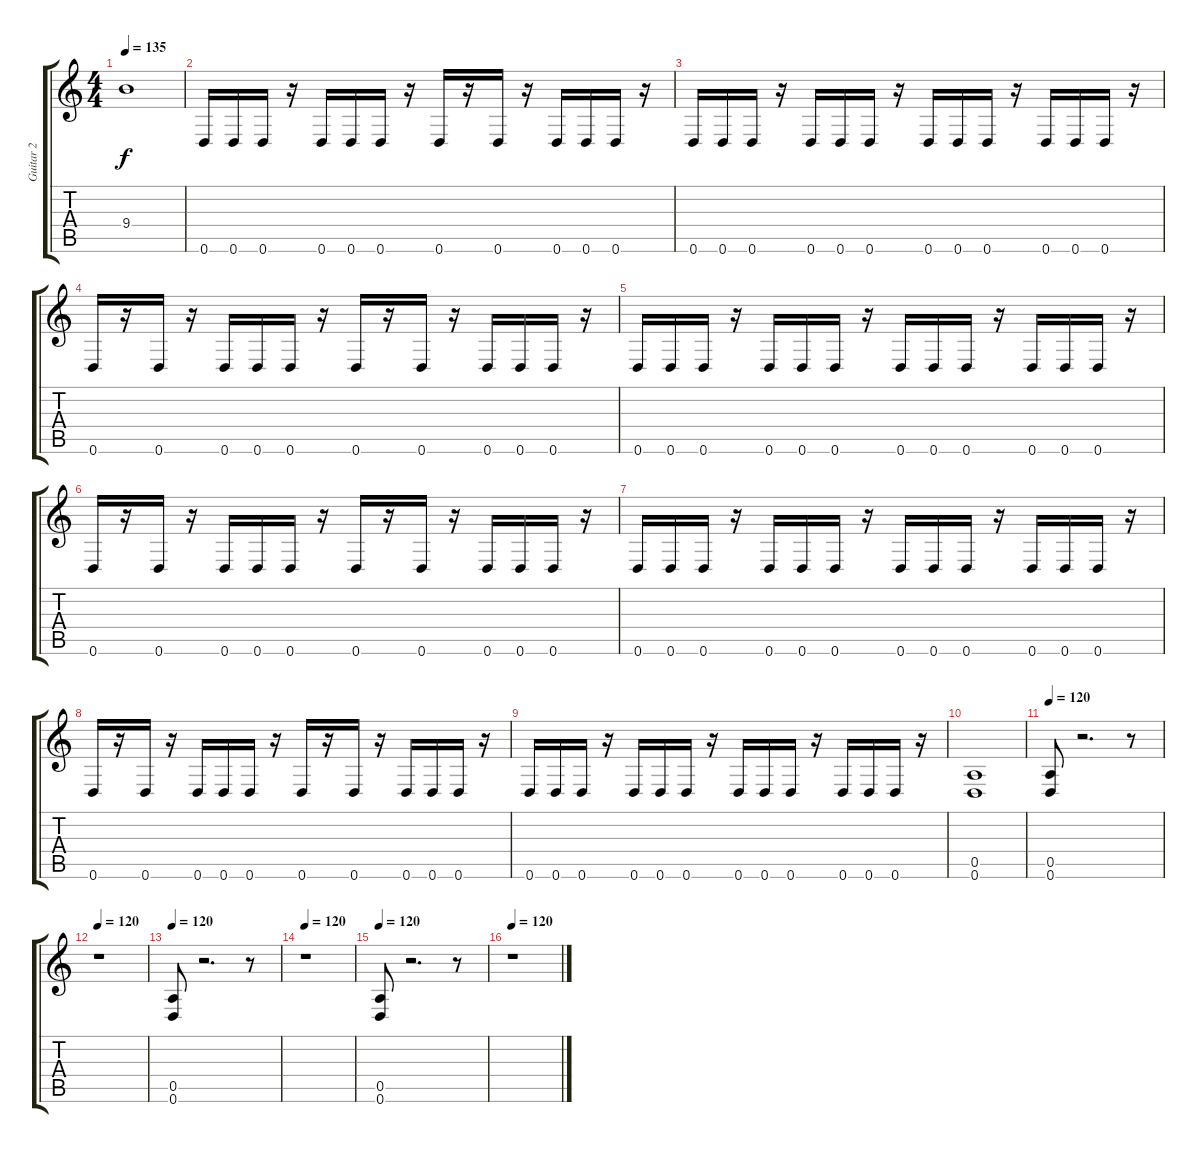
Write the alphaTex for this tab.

\track ("Guitar 2" "Guitar 2") {instrument distortionguitar}
\staff {score tabs}
\tuning (E4 B3 G3 D3 A2 D2) {hide}
\ts (4 4)
\tempo 135
\clef g2
\ks c
9.4.1{dy f} |
0.6.16 0.6.16 0.6.16 r.16 0.6.16 0.6.16 0.6.16 r.16 0.6.16 r.16 0.6.16 r.16 0.6.16 0.6.16 0.6.16 r.16 |
0.6.16 0.6.16 0.6.16 r.16 0.6.16 0.6.16 0.6.16 r.16 0.6.16 0.6.16 0.6.16 r.16 0.6.16 0.6.16 0.6.16 r.16 |
0.6.16 r.16 0.6.16 r.16 0.6.16 0.6.16 0.6.16 r.16 0.6.16 r.16 0.6.16 r.16 0.6.16 0.6.16 0.6.16 r.16 |
0.6.16 0.6.16 0.6.16 r.16 0.6.16 0.6.16 0.6.16 r.16 0.6.16 0.6.16 0.6.16 r.16 0.6.16 0.6.16 0.6.16 r.16 |
0.6.16 r.16 0.6.16 r.16 0.6.16 0.6.16 0.6.16 r.16 0.6.16 r.16 0.6.16 r.16 0.6.16 0.6.16 0.6.16 r.16 |
0.6.16 0.6.16 0.6.16 r.16 0.6.16 0.6.16 0.6.16 r.16 0.6.16 0.6.16 0.6.16 r.16 0.6.16 0.6.16 0.6.16 r.16 |
0.6.16 r.16 0.6.16 r.16 0.6.16 0.6.16 0.6.16 r.16 0.6.16 r.16 0.6.16 r.16 0.6.16 0.6.16 0.6.16 r.16 |
0.6.16 0.6.16 0.6.16 r.16 0.6.16 0.6.16 0.6.16 r.16 0.6.16 0.6.16 0.6.16 r.16 0.6.16 0.6.16 0.6.16 r.16 |
(0.5 0.6).1 |
\tempo 120
(0.5 0.6).8 r.2{d} r.8 |
\tempo 120
r.1 |
\tempo 120
(0.5 0.6).8 r.2{d} r.8 |
\tempo 120
r.1 |
\tempo 120
(0.5 0.6).8 r.2{d} r.8 |
\tempo 120
r.1
